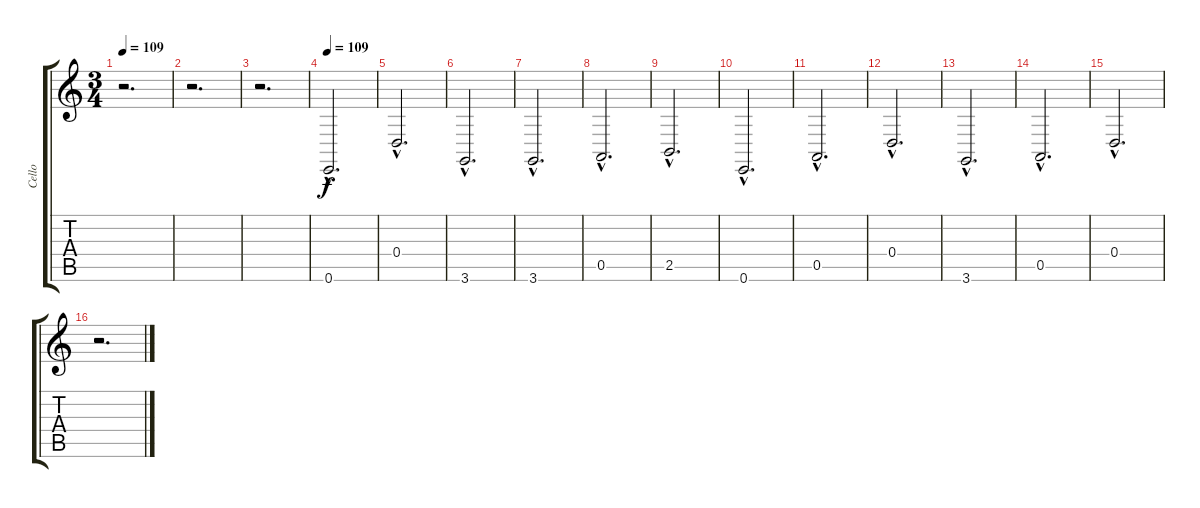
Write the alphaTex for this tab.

\track ("Cello" "Cello") {instrument cello}
\staff {score tabs}
\tuning (E4 B3 G3 D3 A2 E2) {hide}
\ts (3 4)
\tempo 109
\clef g2
\ks c
r.2{d dy f} |
r.2{d} |
r.2{d} |
\tempo 109
0.6{hac}.2{d} |
0.4{hac}.2{d} |
3.6{hac}.2{d} |
3.6{hac}.2{d} |
0.5{hac}.2{d} |
2.5{hac}.2{d} |
0.6{hac}.2{d} |
0.5{hac}.2{d} |
0.4{hac}.2{d} |
3.6{hac}.2{d} |
0.5{hac}.2{d} |
0.4{hac}.2{d} |
r.2{d}
